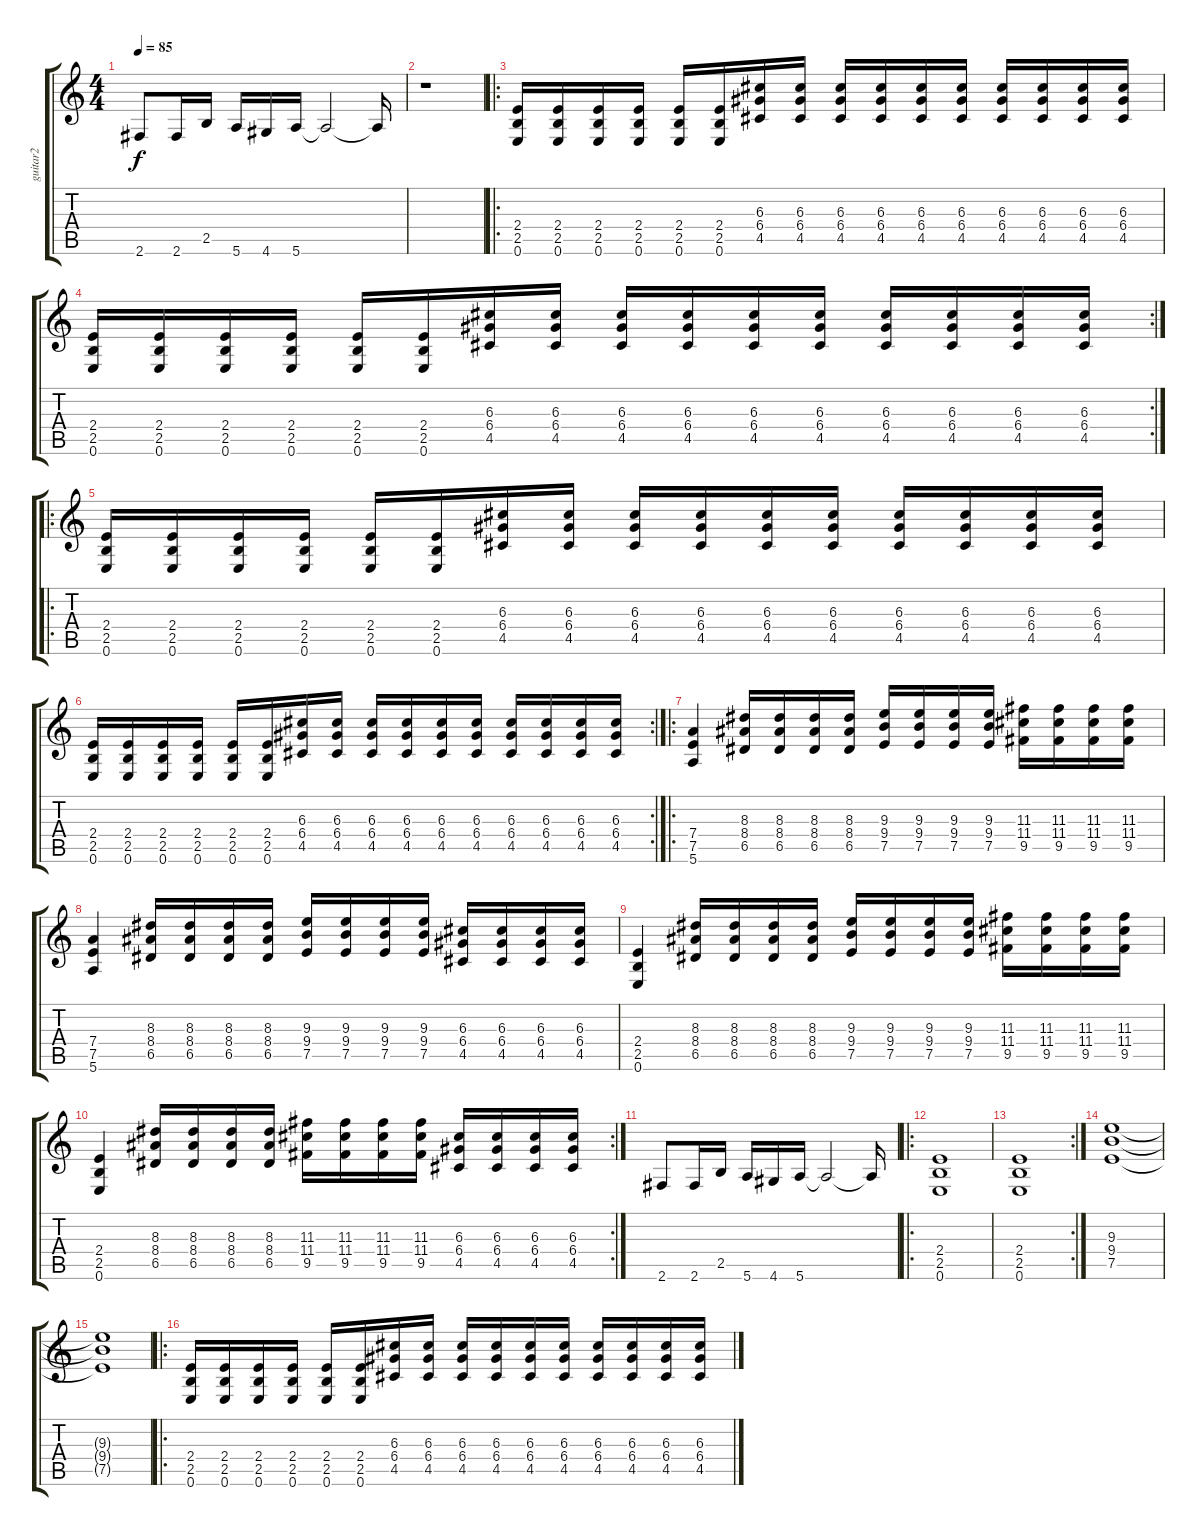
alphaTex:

\track ("guitar2" "guitar2") {instrument distortionguitar}
\staff {score tabs}
\tuning (E4 B3 G3 D3 A2 E2) {hide}
\ts (4 4)
\tempo 85
\clef g2
\ks c
2.6.8{dy f} 2.6.16 2.5.16 5.6.16 4.6.16 5.6.16 5.6{t}.2 5.6{t}.16 |
r.1 |
\ro
(2.4 2.5 0.6).16 (2.4 2.5 0.6).16 (2.4 2.5 0.6).16 (2.4 2.5 0.6).16 (2.4 2.5 0.6).16 (2.4 2.5 0.6).16 (6.3 6.4 4.5).16 (6.3 6.4 4.5).16 (6.3 6.4 4.5).16 (6.3 6.4 4.5).16 (6.3 6.4 4.5).16 (6.3 6.4 4.5).16 (6.3 6.4 4.5).16 (6.3 6.4 4.5).16 (6.3 6.4 4.5).16 (6.3 6.4 4.5).16 |
\rc 2
(2.4 2.5 0.6).16 (2.4 2.5 0.6).16 (2.4 2.5 0.6).16 (2.4 2.5 0.6).16 (2.4 2.5 0.6).16 (2.4 2.5 0.6).16 (6.3 6.4 4.5).16 (6.3 6.4 4.5).16 (6.3 6.4 4.5).16 (6.3 6.4 4.5).16 (6.3 6.4 4.5).16 (6.3 6.4 4.5).16 (6.3 6.4 4.5).16 (6.3 6.4 4.5).16 (6.3 6.4 4.5).16 (6.3 6.4 4.5).16 |
\ro
(2.4 2.5 0.6).16 (2.4 2.5 0.6).16 (2.4 2.5 0.6).16 (2.4 2.5 0.6).16 (2.4 2.5 0.6).16 (2.4 2.5 0.6).16 (6.3 6.4 4.5).16 (6.3 6.4 4.5).16 (6.3 6.4 4.5).16 (6.3 6.4 4.5).16 (6.3 6.4 4.5).16 (6.3 6.4 4.5).16 (6.3 6.4 4.5).16 (6.3 6.4 4.5).16 (6.3 6.4 4.5).16 (6.3 6.4 4.5).16 |
\rc 2
(2.4 2.5 0.6).16 (2.4 2.5 0.6).16 (2.4 2.5 0.6).16 (2.4 2.5 0.6).16 (2.4 2.5 0.6).16 (2.4 2.5 0.6).16 (6.3 6.4 4.5).16 (6.3 6.4 4.5).16 (6.3 6.4 4.5).16 (6.3 6.4 4.5).16 (6.3 6.4 4.5).16 (6.3 6.4 4.5).16 (6.3 6.4 4.5).16 (6.3 6.4 4.5).16 (6.3 6.4 4.5).16 (6.3 6.4 4.5).16 |
\ro
(7.4 7.5 5.6).4 (8.3 8.4 6.5).16 (8.3 8.4 6.5).16 (8.3 8.4 6.5).16 (8.3 8.4 6.5).16 (9.3 9.4 7.5).16 (9.3 9.4 7.5).16 (9.3 9.4 7.5).16 (9.3 9.4 7.5).16 (11.3 11.4 9.5).16 (11.3 11.4 9.5).16 (11.3 11.4 9.5).16 (11.3 11.4 9.5).16 |
(7.4 7.5 5.6).4 (8.3 8.4 6.5).16 (8.3 8.4 6.5).16 (8.3 8.4 6.5).16 (8.3 8.4 6.5).16 (9.3 9.4 7.5).16 (9.3 9.4 7.5).16 (9.3 9.4 7.5).16 (9.3 9.4 7.5).16 (6.3 6.4 4.5).16 (6.3 6.4 4.5).16 (6.3 6.4 4.5).16 (6.3 6.4 4.5).16 |
(2.4 2.5 0.6).4 (8.3 8.4 6.5).16 (8.3 8.4 6.5).16 (8.3 8.4 6.5).16 (8.3 8.4 6.5).16 (9.3 9.4 7.5).16 (9.3 9.4 7.5).16 (9.3 9.4 7.5).16 (9.3 9.4 7.5).16 (11.3 11.4 9.5).16 (11.3 11.4 9.5).16 (11.3 11.4 9.5).16 (11.3 11.4 9.5).16 |
\rc 2
(2.4 2.5 0.6).4 (8.3 8.4 6.5).16 (8.3 8.4 6.5).16 (8.3 8.4 6.5).16 (8.3 8.4 6.5).16 (11.3 11.4 9.5).16 (11.3 11.4 9.5).16 (11.3 11.4 9.5).16 (11.3 11.4 9.5).16 (6.3 6.4 4.5).16 (6.3 6.4 4.5).16 (6.3 6.4 4.5).16 (6.3 6.4 4.5).16 |
2.6.8 2.6.16 2.5.16 5.6.16 4.6.16 5.6.16 5.6{t}.2 5.6{t}.16 |
\ro
(2.4 2.5 0.6).1 |
\rc 2
(2.4 2.5 0.6).1 |
(9.3 9.4 7.5).1 |
(9.3{t} 9.4{t} 7.5{t}).1 |
\ro
(2.4 2.5 0.6).16 (2.4 2.5 0.6).16 (2.4 2.5 0.6).16 (2.4 2.5 0.6).16 (2.4 2.5 0.6).16 (2.4 2.5 0.6).16 (6.3 6.4 4.5).16 (6.3 6.4 4.5).16 (6.3 6.4 4.5).16 (6.3 6.4 4.5).16 (6.3 6.4 4.5).16 (6.3 6.4 4.5).16 (6.3 6.4 4.5).16 (6.3 6.4 4.5).16 (6.3 6.4 4.5).16 (6.3 6.4 4.5).16
